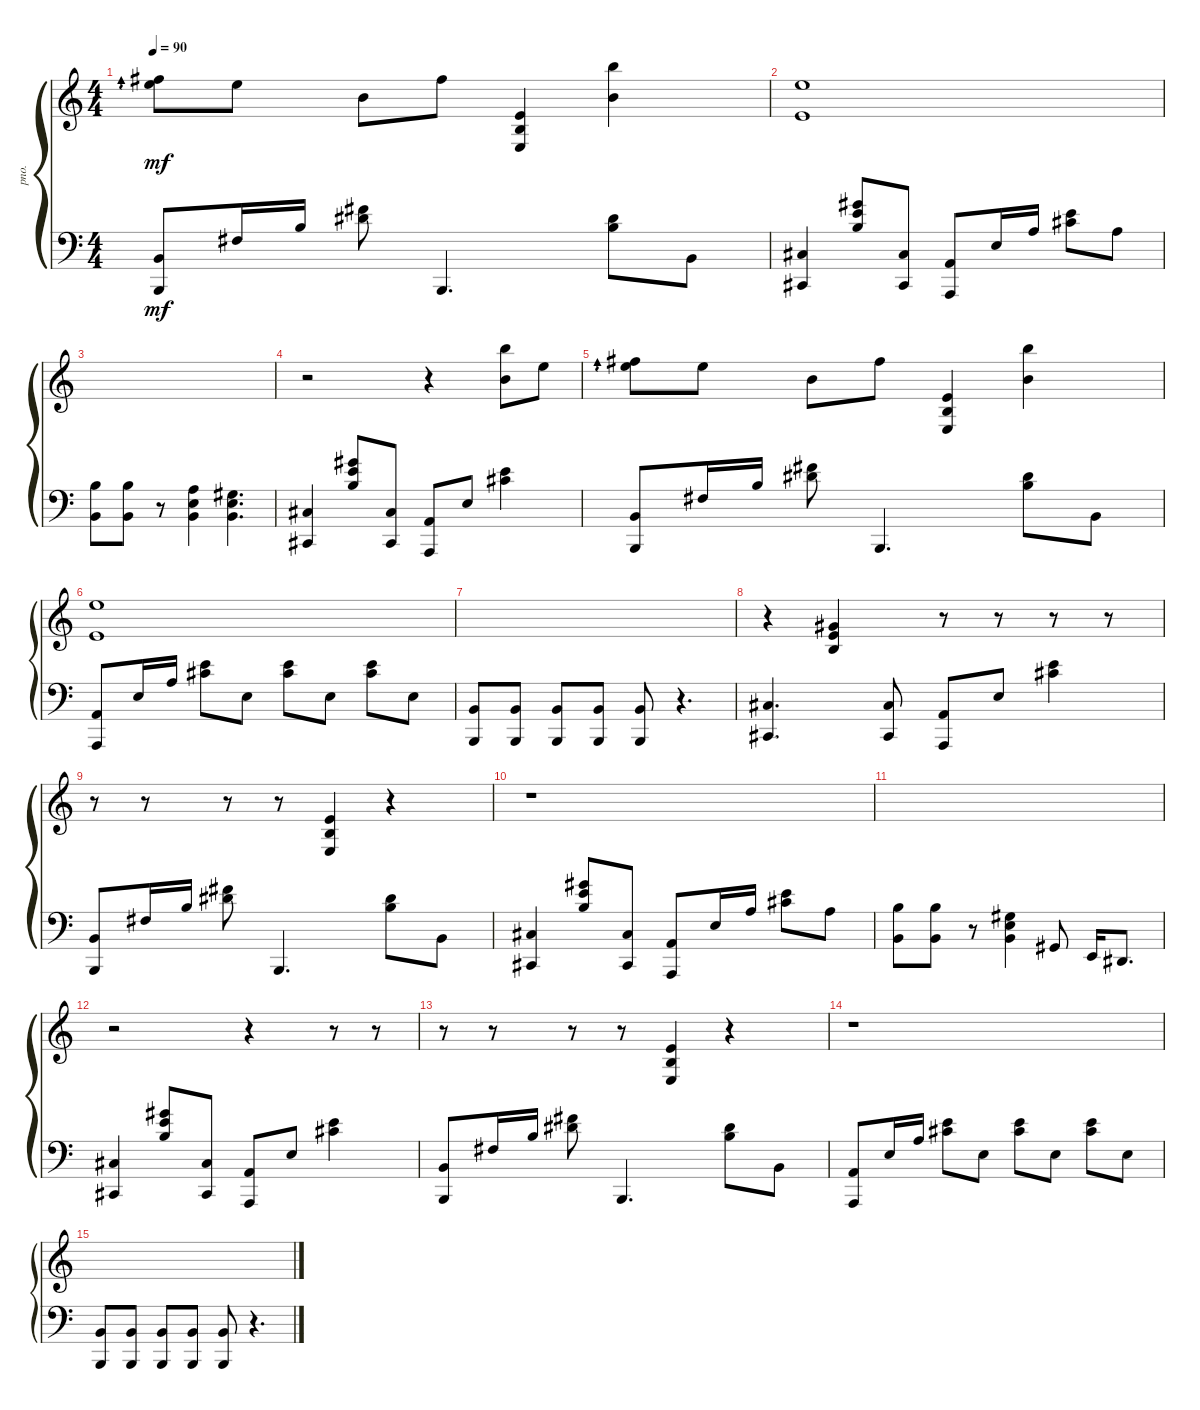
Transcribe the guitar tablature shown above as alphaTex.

\defaultSystemsLayout 4
\bracketExtendMode groupsimilarinstruments
\useSystemSignSeparator
\otherSystemsTrackNameOrientation horizontal
\chordDiagramsInScore
\track ("Acoustic Piano" "pno.") {instrument acousticgrandpiano}
\staff {score}
\tuning (E4 B3 G3 D3 A2 E2)
\ts (4 4)
\tempo 90
\clef g2
\ks c
(14.1{acc #} 17.2).8{ad 0 dy mf beam Down} 17.2.8{beam Down} 12.2.8{beam Down} 14.1{acc #}.8{beam Down} (12.6 0.2 0.1).4{beam Up} (19.1 16.3).4{beam Down} |
(14.4 17.2).1{beam Up} |
|
r.2{beam Down} r.4{beam Down} (19.1 16.3).8{beam Down} 17.2.8{beam Down} |
(14.1{acc #} 17.2).8{ad 0 beam Down} 17.2.8{beam Down} 12.2.8{beam Down} 14.1{acc #}.8{beam Down} (12.6 0.2 0.1).4{beam Up} (19.1 16.3).4{beam Down} |
(14.4 17.2).1{beam Up} |
|
r.4{beam Down} (0.2 0.1 13.3{acc #}).4{beam Up} r.8{beam Up} r.8{beam Up} r.8{beam Up} r.8{beam Up} |
r.8{beam Down} r.8{beam Down} r.8{beam Down} r.8{beam Down} (2.4 0.2 0.1).4{beam Up} r.4{beam Up} |
r.1{beam Down} |
|
r.2{beam Down} r.4{beam Down} r.8{beam Down} r.8{beam Down} |
r.8{beam Down} r.8{beam Down} r.8{beam Down} r.8{beam Down} (2.4 0.2 0.1).4{beam Up} r.4{beam Up} |
r.1{beam Down} |
\staff {score}
\tuning (E4 B3 G3 D3 A2 E2)
\clef f4
\ottava regular
\simile none
\ks c
(-5.6 2.5).8{dy mf beam Up} 4.4{acc #}.16{beam Up} 4.3.16{beam Up} (2.1{acc #} 4.2{acc #}).8{beam Down} -5.6.4{d beam Up} (4.3 4.2{acc #}).8{beam Down} 2.5.8{beam Down} |
(-3.6{acc #} 4.5{acc #}).4{beam Up} (4.3 5.2 4.1{acc #}).8{beam Up} (-3.6{acc #} 4.5{acc #}).8{beam Up} (0.5 -7.6).8{beam Up} 2.4.16{beam Up} 2.3.16{beam Up} (2.2{acc #} 0.1).8{beam Down} 2.3.8{beam Down} |
(0.2 2.5).8{beam Down} (0.2 2.5).8{beam Down} r.8{beam Down} (2.3 2.4 2.5).4{beam Down} (2.4 2.5 1.3{acc #}).4{d beam Down} |
(-3.6{acc #} 4.5{acc #}).4{beam Up} (4.3 5.2 4.1{acc #}).8{beam Up} (-3.6{acc #} 4.5{acc #}).8{beam Up} (0.5 -7.6).8{beam Up} 2.4.8{beam Up} (2.2{acc #} 0.1).4{beam Down} |
(-5.6 2.5).8{beam Up} 4.4{acc #}.16{beam Up} 4.3.16{beam Up} (2.1{acc #} 4.2{acc #}).8{beam Down} -5.6.4{d beam Up} (4.3 4.2{acc #}).8{beam Down} 2.5.8{beam Down} |
(-7.6 0.5).8{beam Up} 2.4.16{beam Up} 2.3.16{beam Up} (0.1 2.2{acc #}).8{beam Down} 2.4.8{beam Down} (0.1 2.2{acc #}).8{beam Down} 2.4.8{beam Down} (0.1 2.2{acc #}).8{beam Down} 2.4.8{beam Down} |
(2.5 -5.6).8{beam Up} (2.5 -5.6).8{beam Up} (2.5 -5.6).8{beam Up} (2.5 -5.6).8{beam Up} (2.5 -5.6).8{beam Up} r.4{d beam Up} |
(-3.6{acc #} 4.5{acc #}).4{d beam Up} (-3.6{acc #} 4.5{acc #}).8{beam Up} (0.5 -7.6).8{beam Up} 2.4.8{beam Up} (2.2{acc #} 0.1).4{beam Down} |
(-5.6 2.5).8{beam Up} 4.4{acc #}.16{beam Up} 4.3.16{beam Up} (2.1{acc #} 4.2{acc #}).8{beam Down} -5.6.4{d beam Up} (4.3 4.2{acc #}).8{beam Down} 2.5.8{beam Down} |
(-3.6{acc #} 4.5{acc #}).4{beam Up} (4.3 5.2 4.1{acc #}).8{beam Up} (-3.6{acc #} 4.5{acc #}).8{beam Up} (0.5 -7.6).8{beam Up} 2.4.16{beam Up} 2.3.16{beam Up} (2.2{acc #} 0.1).8{beam Down} 2.3.8{beam Down} |
(0.2 2.5).8{beam Down} (0.2 2.5).8{beam Down} r.8{beam Down} (2.4 2.5 1.3{acc #}).4{beam Down} 4.6{acc #}.8{beam Up} 0.6.16{beam Up} -1.6{acc #}.8{d beam Up} |
(-3.6{acc #} 4.5{acc #}).4{beam Up} (4.3 5.2 4.1{acc #}).8{beam Up} (-3.6{acc #} 4.5{acc #}).8{beam Up} (0.5 -7.6).8{beam Up} 2.4.8{beam Up} (2.2{acc #} 0.1).4{beam Down} |
(-5.6 2.5).8{beam Up} 4.4{acc #}.16{beam Up} 4.3.16{beam Up} (2.1{acc #} 4.2{acc #}).8{beam Down} -5.6.4{d beam Up} (4.3 4.2{acc #}).8{beam Down} 2.5.8{beam Down} |
(-7.6 0.5).8{beam Up} 2.4.16{beam Up} 2.3.16{beam Up} (0.1 2.2{acc #}).8{beam Down} 2.4.8{beam Down} (0.1 2.2{acc #}).8{beam Down} 2.4.8{beam Down} (0.1 2.2{acc #}).8{beam Down} 2.4.8{beam Down} |
(2.5 -5.6).8{beam Up} (2.5 -5.6).8{beam Up} (2.5 -5.6).8{beam Up} (2.5 -5.6).8{beam Up} (2.5 -5.6).8{beam Up} r.4{d beam Up}
